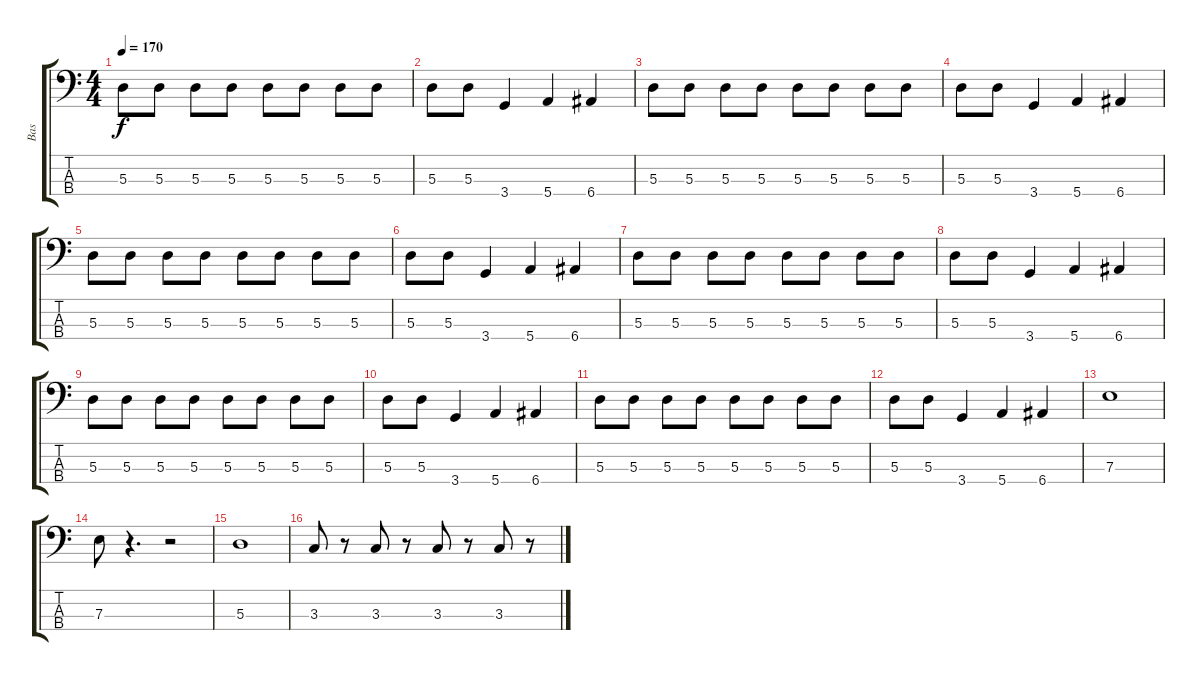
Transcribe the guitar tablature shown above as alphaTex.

\track ("Bas" "Bas") {instrument electricbasspick}
\staff {score tabs}
\tuning (G2 D2 A1 E1) {hide}
\ts (4 4)
\tempo 170
\clef f4
\ks c
5.3.8{dy f} 5.3.8 5.3.8 5.3.8 5.3.8 5.3.8 5.3.8 5.3.8 |
5.3.8 5.3.8 3.4.4 5.4.4 6.4.4 |
5.3.8 5.3.8 5.3.8 5.3.8 5.3.8 5.3.8 5.3.8 5.3.8 |
5.3.8 5.3.8 3.4.4 5.4.4 6.4.4 |
5.3.8 5.3.8 5.3.8 5.3.8 5.3.8 5.3.8 5.3.8 5.3.8 |
5.3.8 5.3.8 3.4.4 5.4.4 6.4.4 |
5.3.8 5.3.8 5.3.8 5.3.8 5.3.8 5.3.8 5.3.8 5.3.8 |
5.3.8 5.3.8 3.4.4 5.4.4 6.4.4 |
5.3.8 5.3.8 5.3.8 5.3.8 5.3.8 5.3.8 5.3.8 5.3.8 |
5.3.8 5.3.8 3.4.4 5.4.4 6.4.4 |
5.3.8 5.3.8 5.3.8 5.3.8 5.3.8 5.3.8 5.3.8 5.3.8 |
5.3.8 5.3.8 3.4.4 5.4.4 6.4.4 |
7.3.1 |
7.3.8 r.4{d} r.2 |
5.3.1 |
3.3.8 r.8 3.3.8 r.8 3.3.8 r.8 3.3.8 r.8
